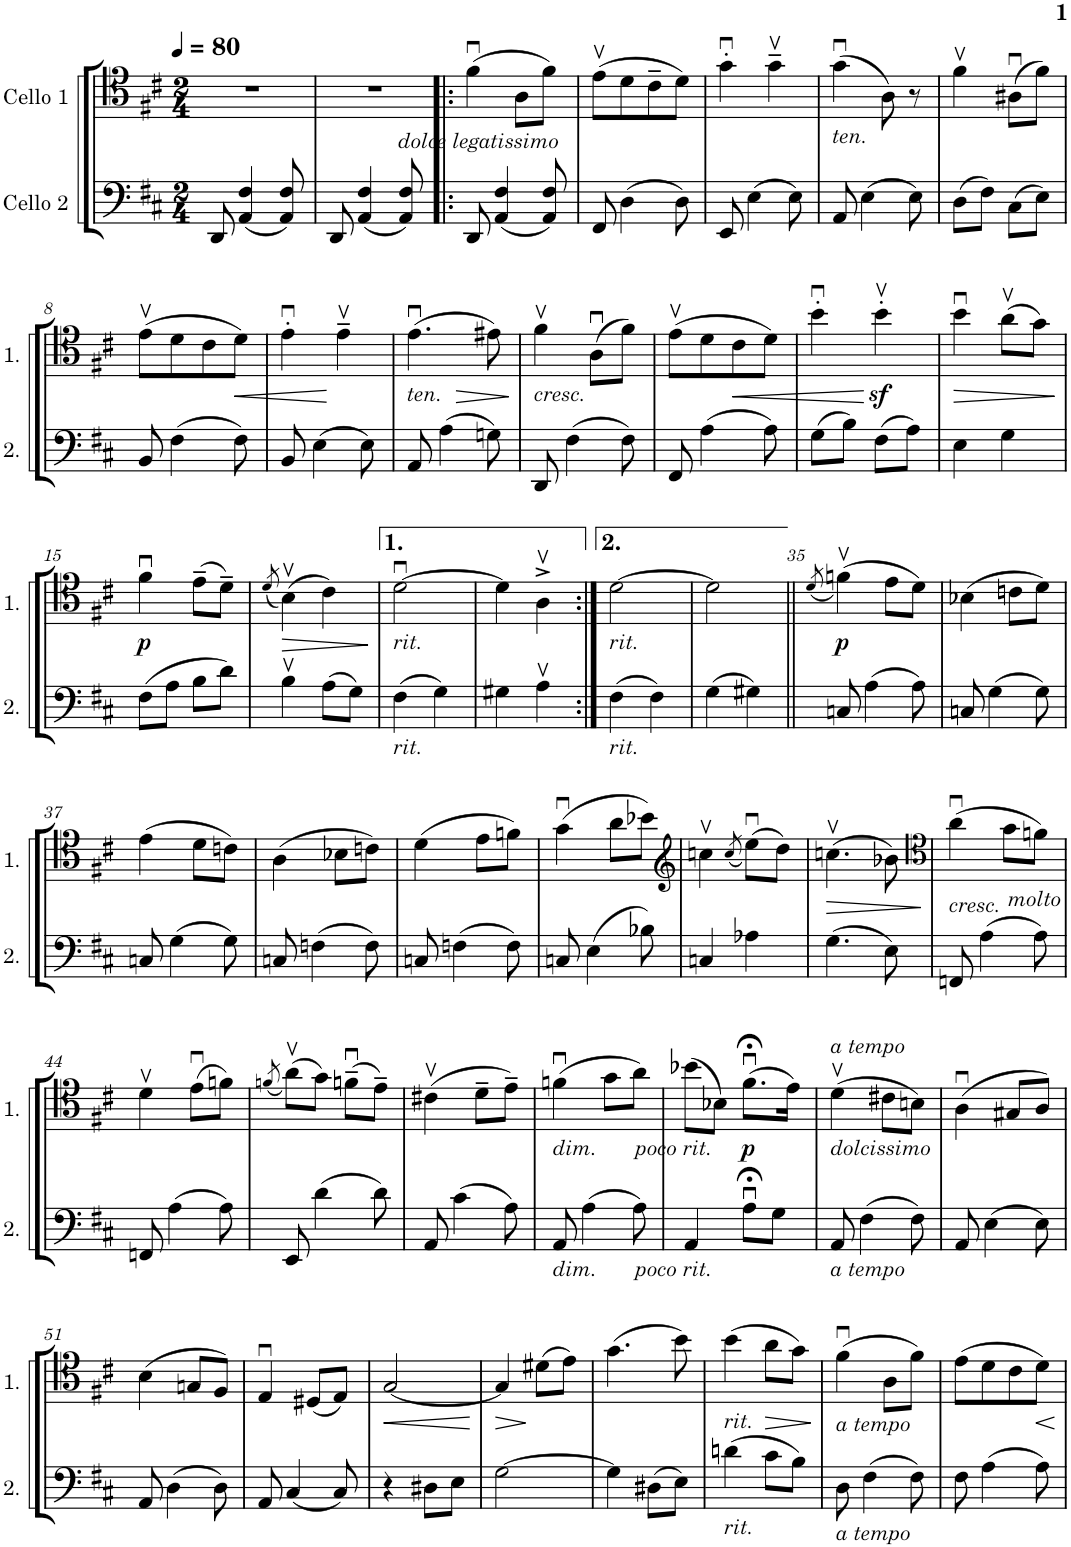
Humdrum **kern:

**kern	**kern	**dynam
*part2	*part1	*part1
*staff2	*staff1	*staff1
*I"Cello 2	*I"Cello 1	*
*clefF4	*clefC4	*
*k[f#c#]	*k[f#c#]	*
*M2/4	*M2/4	*
*MM80	*MM80	*
=1	=1	=1
8DD/	2r	.
(<4AA/ 4F#/	.	.
8AA/ 8F#/)	.	.
=2	=2	=2
8DD/	2r	.
(<4AA/ 4F#/	.	.
8AA/ 8F#/)	.	.
=3!|:	=3!|:	=3!|:
!	!	!LO:DY:b
8DD/	(4f#u\	other-dynamics
(<4AA/ 4F#/	.	.
.	8A\L	.
8AA/ 8F#/)	8f#\J)	.
=4	=4	=4
8FF#/	(8ev\L	.
(>4D\	8d\	.
.	8c#~\	.
8D\)	8d\J)	.
=5	=5	=5
8EE/	4gu'\	.
(4E\	.	.
.	4gv~\	.
8E\)	.	.
=6	=6	=6
!	!LO:TX:b:i:t=ten.	!
8AA/	(4gu\	.
(4E\	.	.
.	8A\)	.
8E\)	8r	.
=7	=7	=7
(8D\L	4f#v\	.
8F#\J)	.	.
(8C#\L	(8A#Xu\L	.
8E\J)	8f#\J)	.
!!LO:LB:g=z
=8	=8	=8
8BB/	(8ev\L	.
(4F#\	8d\	.
.	8c#\	.
!	!	!LO:HP:b
8F#\)	8d\J)	<
=9	=9	=9
8BB/	4eu'\	.
(4E\	.	.
.	4ev~\	[
8E\)	.	.
=10	=10	=10
!	!LO:TX:b:i:t=ten.	!
8AA/	(4.eu\	.
(4A\	.	.
!	!	!LO:HP:b
8Gn\)	8e#X\)	>
.	.	]
=11	=11	=11
!	!LO:TX:b:i:t=cresc.	!
8DD/	4f#v\	.
(4F#\	.	.
.	(8Au\L	.
8F#\)	8f#\J)	.
=12	=12	=12
8FF#/	(8ev\L	.
(4A\	8d\	.
!	!	!LO:HP:b
.	8c#\	<
8A\)	8d\J)	.
=13	=13	=13
(8G\L	4bu'\	.
8B\J)	.	.
(8F#\L	4bz<v'\	[
8A\J)	.	.
=14	=14	=14
!	!	!LO:HP:b
4E\	4bu\	>
4G\	(8av\L	.
.	8g\J)	.
.	.	]
!!LO:LB:g=z
=15	=15	=15
!	!	!LO:DY:b
(8F#\L	4f#u\	p
8A\J	.	.
8B\L	(8e~\L	.
8d\J)	8d~\J)	.
=16	=16	=16
.	(8qd/	.
4Bv\	(4Bv\)	.
(8A\L	4c#\)	.
8G\J)	.	.
=17	=17	=17
!	!LO:TX:b:i:t=rit.	!
!LO:TX:b:i:t=rit.	!	!
(4F#\	[2du\	.
4G\)	.	.
=18	=18	=18
4G#X\	4d\]	.
4Av\	4Av^\	.
=19:|!	=19:|!	=19:|!
!	!LO:TX:b:i:t=rit.	!
!LO:TX:b:i:t=rit.	!	!
(4F#\	[2d\	.
4F#\)	.	.
=20	=20	=20
(4G\	2d\]	.
4G#X\)	.	.
=35||	=35||	=35||
.	(8qd/	.
!	!	!LO:DY:b
8Cn/	(4fnv\)	p
(4A\	.	.
.	8e\L	.
8A\)	8d\J)	.
=36	=36	=36
8Cn/	(4B-X\	.
(4G\	.	.
.	8cn\L	.
8G\)	8d\J)	.
!!LO:LB:g=z
=37	=37	=37
8Cn/	(4e\	.
(4G\	.	.
.	8d\L	.
8G\)	8cn\J)	.
=38	=38	=38
8Cn/	(4A\	.
(4Fn\	.	.
.	8B-X\L	.
8F\)	8cn\J)	.
=39	=39	=39
8Cn/	(4d\	.
(4Fn\	.	.
.	8e\L	.
8F\)	8fn\J)	.
=40	=40	=40
8Cn/	(4gu\	.
(4E\	.	.
.	8a\L	.
8B-X\)	8b-X\J)	.
=41	=41	=41
*	*clefG2	*
4Cn/	4ccnv\	.
.	(8qcc/	.
4A-X\	(8eeu\L)	.
.	8dd\J)	.
=42	=42	=42
!	!	!LO:HP:b
(4.G\	(4.ccnv\	>
8E\)	8b-X\)	.
.	.	]
=43	=43	=43
*	*clefC4	*
!	!LO:TX:b:i:t=cresc.	!
8FFn/	(4au\	.
(4A\	.	.
!	!LO:TX:b:i:t=molto	!
.	8g\L	.
8A\)	8fn\J)	.
!!LO:LB:g=z
=44	=44	=44
8FFn/	4dv\	.
(4A\	.	.
.	(8eu\L	.
8A\)	8fn\J)	.
=45	=45	=45
.	(8qfn/	.
8EE/	(8av\L)	.
(4d\	8g\J)	.
.	(8fnu~\L	.
8d\)	8e~\J)	.
=46	=46	=46
8AA/	(4c#Xv\	.
(4c#\	.	.
.	8d~\L	.
8A\)	8e~\J)	.
=47	=47	=47
!	!LO:TX:b:i:t=dim.	!
!LO:TX:b:i:t=dim.	!	!
8AA/	(4fnu\	.
(4A\	.	.
.	8g\L	.
!	!LO:TX:b:i:t=poco rit.	!
!LO:TX:b:i:t=poco rit.	!	!
8A\)	8a\J)	.
=48	=48	=48
4AA/	(8b-X\L	.
.	8B-X\J)	.
!	!	!LO:DY:b
8A;<u\L	(8.f#;<u\L	p
8G\J	.	.
.	16e\Jk)	.
=49	=49	=49
!	!LO:TX:a:i:t=a tempo	!
!	!LO:TX:b:i:t=dolcissimo	!
!LO:TX:b:i:t=a tempo	!	!
8AA/	(4dv\	.
(4F#\	.	.
.	8c#X\L	.
8F#\)	8Bn\J)	.
=50	=50	=50
8AA/	(4Au\	.
(4E\	.	.
.	8G#X/L	.
8E\)	8A/J)	.
!!LO:LB:g=z
=51	=51	=51
8AA/	(4B\	.
(4D\	.	.
.	8Gn/L	.
8D\)	8F#/J)	.
=52	=52	=52
8AA/	4Eu/	.
(4C#/	.	.
.	(8D#X/L	.
8C#/)	8E/J)	.
=53	=53	=53
!	!	!LO:HP:b
4r	[2G/	<
8D#X\L	.	.
8E\J	.	.
.	.	[
=54	=54	=54
!	!	!LO:HP:b
[2G\	4G/]	>
.	(8d#X\L	]
.	8e\J)	.
=55	=55	=55
4G\]	(4.g\	.
(8D#X\L	.	.
8E\J)	8b\)	.
=56	=56	=56
!	!LO:TX:b:i:t=rit.	!
!LO:TX:b:i:t=rit.	!	!
(4dn\	(4b\	.
!	!	!LO:HP:b
8c#\L	8a\L	>
8B\J)	8g\J)	.
.	.	]
=57	=57	=57
!	!LO:TX:b:i:t=a tempo	!
!LO:TX:b:i:t=a tempo	!	!
8D\	(4f#u\	.
(4F#\	.	.
.	8A\L	.
8F#\)	8f#\J)	.
=58	=58	=58
8F#\	(8e\L	.
(4A\	8d\	.
.	8c#\	.
!	!	!LO:HP:b
8A\)	8d\J)	<
.	.	[
=	=	=
*-	*-	*-
